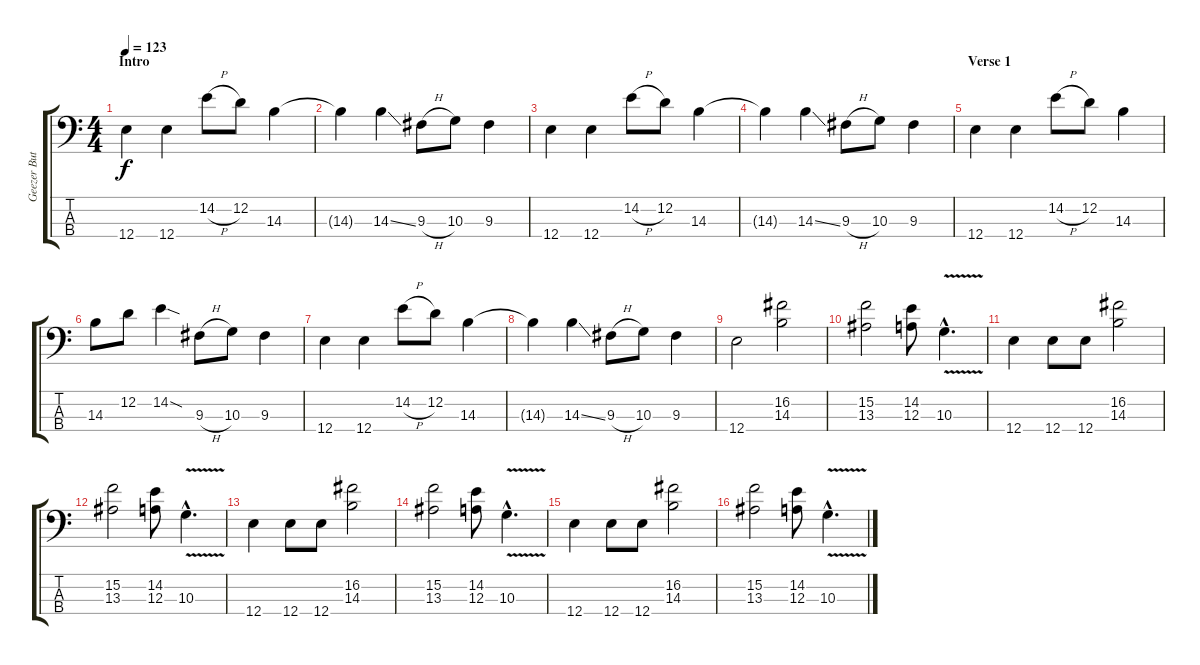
\track ("Geezer Butler" "Geezer But") {instrument electricbassfinger}
\staff {score tabs}
\tuning (G2 D2 A1 E1) {hide}
\ts (4 4)
\section ("" "Intro")
\tempo 123
\clef f4
\ks c
12.4.4{dy f instrument electricbasspick} 12.4.4 14.2{h}.8 12.2.8 14.3.4 |
14.3{t}.4 14.3{ss}.4 9.3{h}.8 10.3.8 9.3.4 |
12.4.4 12.4.4 14.2{h}.8 12.2.8 14.3.4 |
14.3{t}.4 14.3{ss}.4 9.3{h}.8 10.3.8 9.3.4 |
\section ("" "Verse 1")
12.4.4 12.4.4 14.2{h}.8 12.2.8 14.3.4 |
14.3.8 12.2.8 14.2{sod}.4 9.3{h}.8 10.3.8 9.3.4 |
12.4.4 12.4.4 14.2{h}.8 12.2.8 14.3.4 |
14.3{t}.4 14.3{ss}.4 9.3{h}.8 10.3.8 9.3.4 |
12.4.2 (16.2 14.3).2 |
(15.2 13.3).2 (14.2 12.3).8 10.3{v hac}.4{d} |
12.4.4 12.4.8 12.4.8 (16.2 14.3).2 |
(15.2 13.3).2 (14.2 12.3).8 10.3{v hac}.4{d} |
12.4.4 12.4.8 12.4.8 (16.2 14.3).2 |
(15.2 13.3).2 (14.2 12.3).8 10.3{v hac}.4{d} |
12.4.4 12.4.8 12.4.8 (16.2 14.3).2 |
(15.2 13.3).2 (14.2 12.3).8 10.3{v hac}.4{d}
